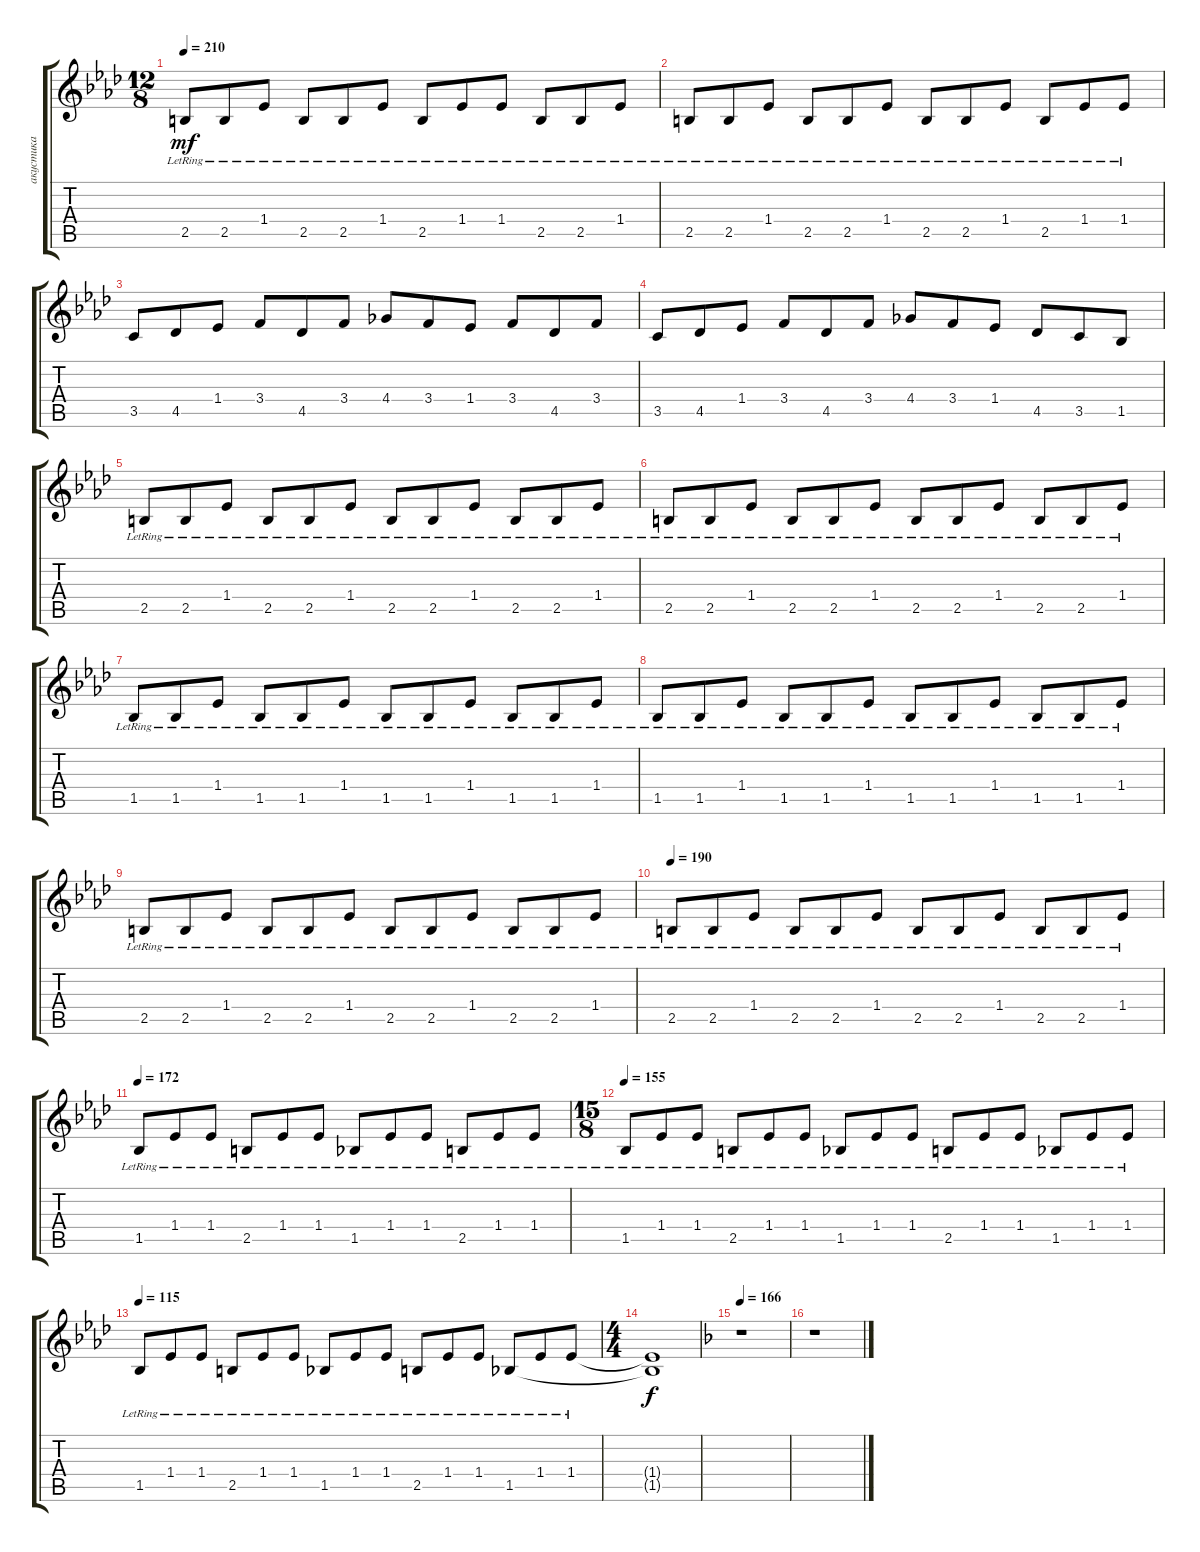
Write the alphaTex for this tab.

\track ("акустика" "акустика") {instrument acousticguitarnylon}
\staff {score tabs}
\tuning (E4 B3 G3 D3 A2 E2) {hide}
\ts (12 8)
\tempo 210
\clef g2
\ks fminor
2.5{lr}.8{dy mf} 2.5{lr}.8 1.4{lr}.8 2.5{lr}.8 2.5{lr}.8 1.4{lr}.8 2.5{lr}.8 1.4{lr}.8 1.4{lr}.8 2.5{lr}.8 2.5{lr}.8 1.4{lr}.8 |
2.5{lr}.8 2.5{lr}.8 1.4{lr}.8 2.5{lr}.8 2.5{lr}.8 1.4{lr}.8 2.5{lr}.8 2.5{lr}.8 1.4{lr}.8 2.5{lr}.8 1.4{lr}.8 1.4{lr}.8 |
3.5.8 4.5.8 1.4.8 3.4.8 4.5.8 3.4.8 4.4.8 3.4.8 1.4.8 3.4.8 4.5.8 3.4.8 |
3.5.8 4.5.8 1.4.8 3.4.8 4.5.8 3.4.8 4.4.8 3.4.8 1.4.8 4.5.8 3.5.8 1.5.8 |
2.5{lr}.8 2.5{lr}.8 1.4{lr}.8 2.5{lr}.8 2.5{lr}.8 1.4{lr}.8 2.5{lr}.8 2.5{lr}.8 1.4{lr}.8 2.5{lr}.8 2.5{lr}.8 1.4{lr}.8 |
2.5{lr}.8 2.5{lr}.8 1.4{lr}.8 2.5{lr}.8 2.5{lr}.8 1.4{lr}.8 2.5{lr}.8 2.5{lr}.8 1.4{lr}.8 2.5{lr}.8 2.5{lr}.8 1.4{lr}.8 |
1.5{lr}.8 1.5{lr}.8 1.4{lr}.8 1.5{lr}.8 1.5{lr}.8 1.4{lr}.8 1.5{lr}.8 1.5{lr}.8 1.4{lr}.8 1.5{lr}.8 1.5{lr}.8 1.4{lr}.8 |
1.5{lr}.8 1.5{lr}.8 1.4{lr}.8 1.5{lr}.8 1.5{lr}.8 1.4{lr}.8 1.5{lr}.8 1.5{lr}.8 1.4{lr}.8 1.5{lr}.8 1.5{lr}.8 1.4{lr}.8 |
2.5{lr}.8 2.5{lr}.8 1.4{lr}.8 2.5{lr}.8 2.5{lr}.8 1.4{lr}.8 2.5{lr}.8 2.5{lr}.8 1.4{lr}.8 2.5{lr}.8 2.5{lr}.8 1.4{lr}.8 |
\tempo 190
2.5{lr}.8 2.5{lr}.8 1.4{lr}.8 2.5{lr}.8 2.5{lr}.8 1.4{lr}.8 2.5{lr}.8 2.5{lr}.8 1.4{lr}.8 2.5{lr}.8 2.5{lr}.8 1.4{lr}.8 |
\tempo 172
1.5{lr}.8 1.4{lr}.8 1.4{lr}.8 2.5{lr}.8 1.4{lr}.8 1.4{lr}.8 1.5{lr}.8 1.4{lr}.8 1.4{lr}.8 2.5{lr}.8 1.4{lr}.8 1.4{lr}.8 |
\ts (15 8)
\tempo 155
1.5{lr}.8 1.4{lr}.8 1.4{lr}.8 2.5{lr}.8 1.4{lr}.8 1.4{lr}.8 1.5{lr}.8 1.4{lr}.8 1.4{lr}.8 2.5{lr}.8 1.4{lr}.8 1.4{lr}.8 1.5{lr}.8 1.4{lr}.8 1.4{lr}.8 |
\tempo 115
1.5{lr}.8 1.4{lr}.8 1.4{lr}.8 2.5{lr}.8 1.4{lr}.8 1.4{lr}.8 1.5{lr}.8 1.4{lr}.8 1.4{lr}.8 2.5{lr}.8 1.4{lr}.8 1.4{lr}.8 1.5{lr}.8 1.4{lr}.8 1.4{lr}.8 |
\ts (4 4)
(1.4{t} 1.5{t}).1{dy f} |
\tempo 166
\ks dminor
r.1 |
r.1
